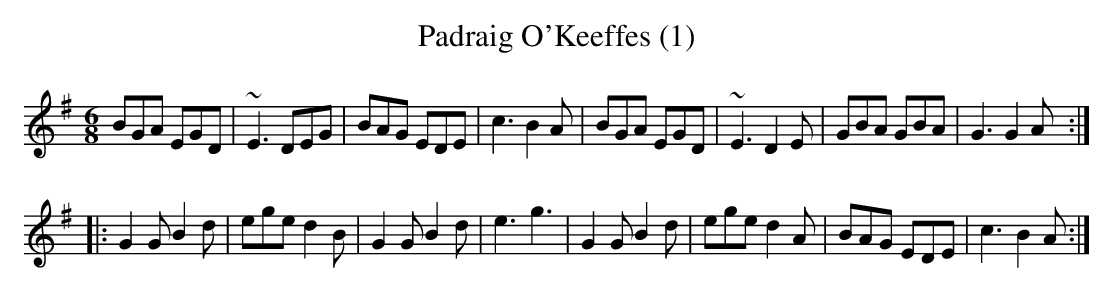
X:1
T:Padraig O'Keeffes (1)
M:6/8
K:G
BGA EGD | ~E3 DEG | BAG EDE | c3 B2A | BGA EGD | ~E3 D2E | GBA GBA | G3 G2A :|
|:G2G B2d | ege d2B | G2G B2d | e3 g3 | G2G B2d | ege d2A | BAG EDE | c3 B2A :|
